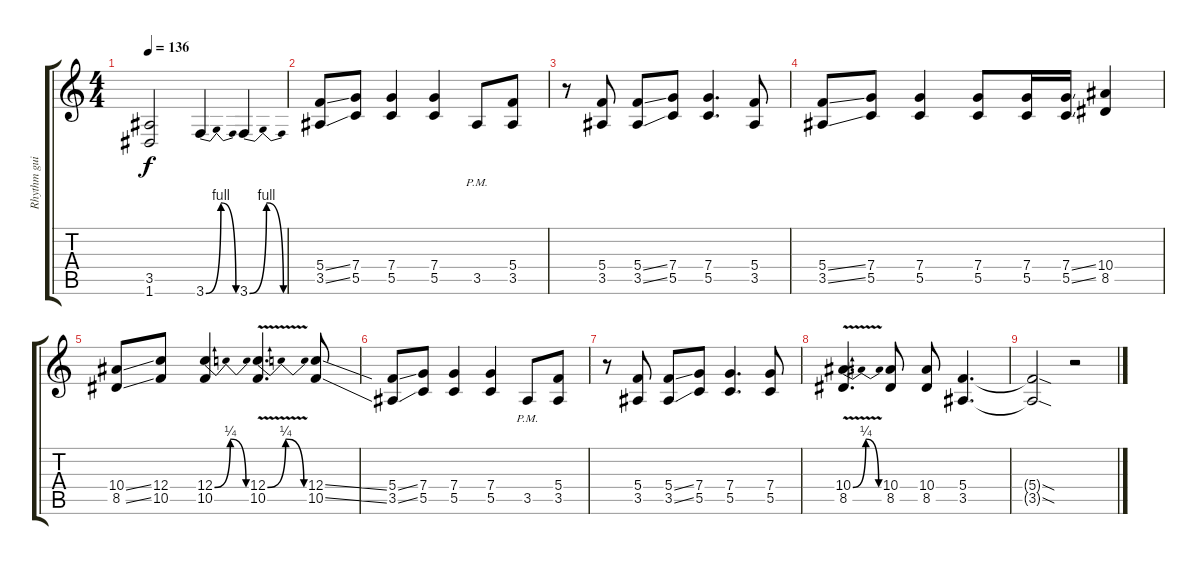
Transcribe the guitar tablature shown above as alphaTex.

\track ("Rhythm guitar" "Rhythm gui") {instrument distortionguitar}
\staff {score tabs}
\tuning (D4 A3 F3 C3 G2 D2) {hide}
\ts (4 4)
\tempo 136
\clef g2
\ks c
(3.5 1.6).2{dy f} 3.6{be (bendrelease 0 0 20 4 30 4 60 0)}.4 3.6{be (bendrelease 0 0 20 4 30 4 60 0)}.4 |
(5.4{ss} 3.5{ss}).8 (7.4 5.5).8 (7.4 5.5).4 (7.4 5.5).4 3.5{pm}.8 (5.4 3.5).8 |
r.8 (5.4 3.5).8 (5.4{ss} 3.5{ss}).8 (7.4 5.5).8 (7.4 5.5).4{d} (5.4 3.5).8 |
(5.4{ss} 3.5{ss}).8 (7.4 5.5).8 (7.4 5.5).4 (7.4 5.5).8 (7.4 5.5).16 (7.4{ss} 5.5{ss}).16 (10.4 8.5).4 |
(10.4{ss} 8.5{ss}).8 (12.4 10.5).8 (12.4{be (bendrelease 0 0 20 1 30 1 60 0)} 10.5).4 (12.4{be (bendrelease 0 0 20 1 30 1 60 0) v} 10.5).4{d} (12.4{ss} 10.5{ss}).8 |
(5.4{ss} 3.5{ss}).8 (7.4 5.5).8 (7.4 5.5).4 (7.4 5.5).4 3.5{pm}.8 (5.4 3.5).8 |
r.8 (5.4 3.5).8 (5.4{ss} 3.5{ss}).8 (7.4 5.5).8 (7.4 5.5).4{d} (7.4 5.5).8 |
(10.4{be (bendrelease 0 0 20 1 30 1 60 0) v} 8.5).4{d} (10.4 8.5).8 (10.4 8.5).8 (5.4 3.5).4{d} |
(5.4{sod t} 3.5{sod t}).2 r.2
